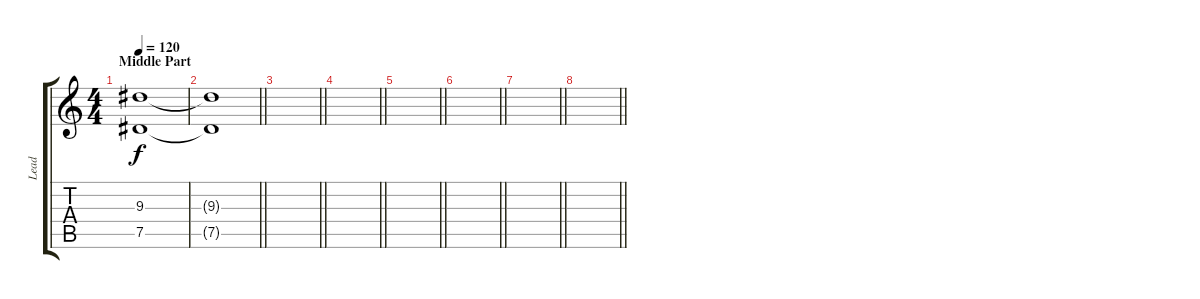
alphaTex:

\track ("Lead" "Lead") {instrument electricguitarjazz}
\staff {score tabs}
\tuning (Eb4 Bb3 Gb3 Db3 Ab2 Db2) {hide}
\ts (4 4)
\section ("" "Middle Part")
\tempo 120
\clef g2
\ks c
(9.3{t} 7.5{t}).1{dy f} |
\barLineRight lightlight
(9.3{t} 7.5{t}).1 |
\barLineRight lightlight
|
\barLineRight lightlight
|
\barLineRight lightlight
|
\barLineRight lightlight
|
\barLineRight lightlight
|
\barLineRight lightlight
